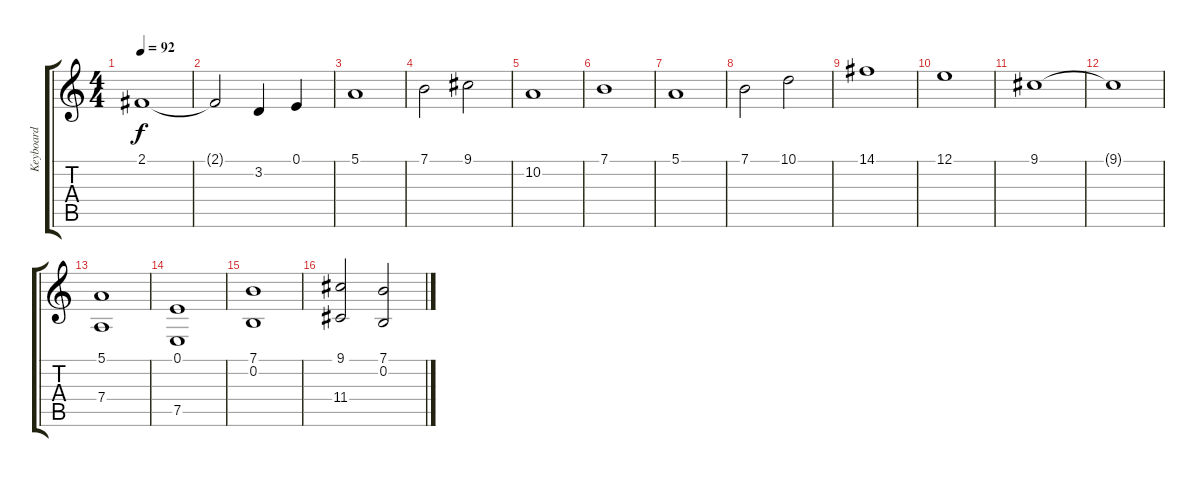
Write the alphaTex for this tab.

\track ("Keyboard" "Keyboard") {instrument stringensemble1}
\staff {score tabs}
\tuning (E4 B3 G3 D3 A2 E2) {hide}
\ts (4 4)
\tempo 92
\clef g2
\ks c
2.1.1{dy f} |
2.1{t}.2 3.2.4 0.1.4 |
5.1.1 |
7.1.2 9.1.2 |
10.2.1 |
7.1.1 |
5.1.1 |
7.1.2 10.1.2 |
14.1.1 |
12.1.1 |
9.1.1 |
9.1{t}.1 |
(5.1 7.4).1 |
(0.1 7.5).1 |
(7.1 0.2).1 |
(9.1 11.4).2 (7.1 0.2).2
